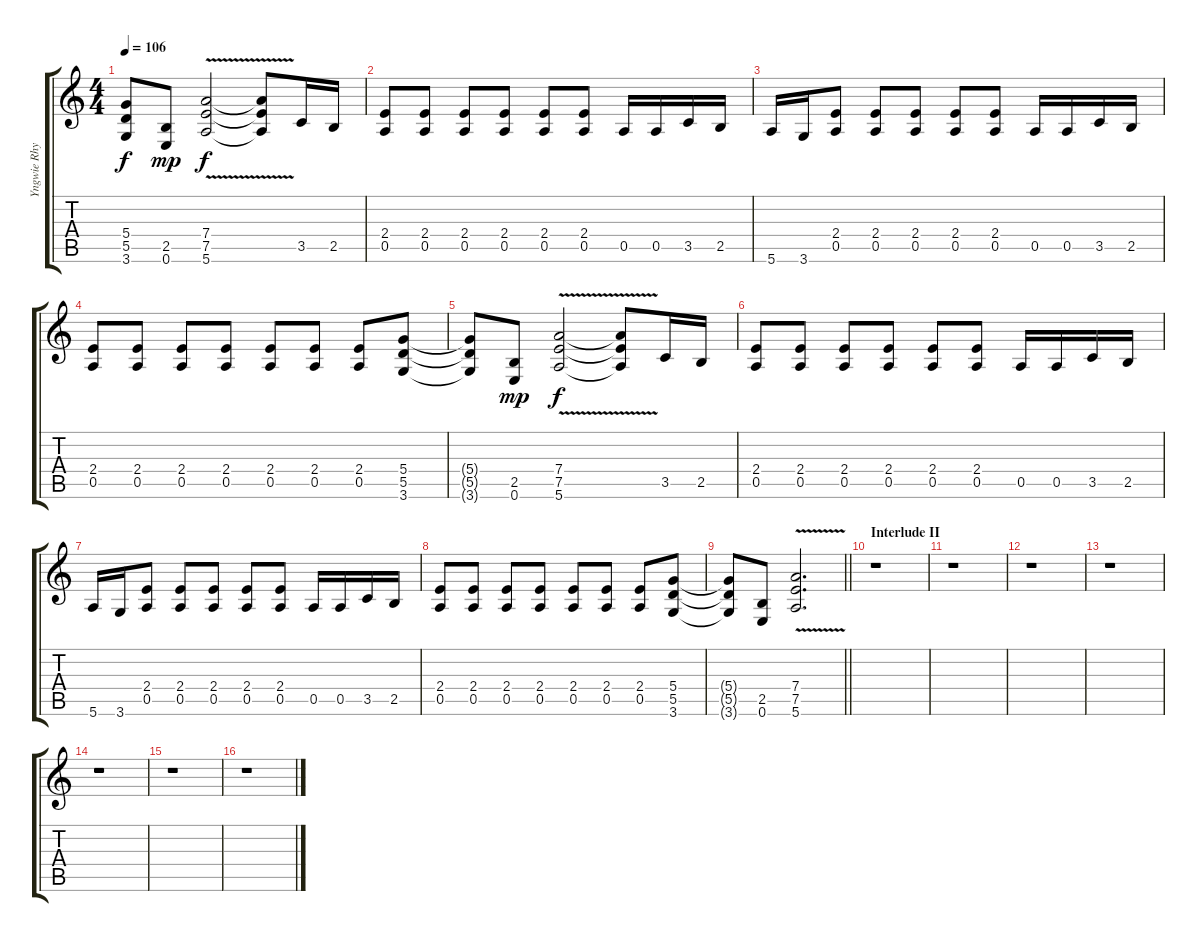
\track ("Yngwie Rhythm" "Yngwie Rhy") {instrument overdrivenguitar}
\staff {score tabs}
\tuning (E4 B3 G3 D3 A2 E2) {hide}
\ts (4 4)
\tempo 106
\clef g2
\ks c
(5.4{t} 5.5{t} 3.6{t}).8{dy f} (2.5 0.6).8{dy mp} (7.4{v} 7.5{v} 5.6{v}).2{dy f} (7.4{t} 7.5{t} 5.6{t}).8 3.5.16 2.5.16 |
(2.4 0.5).8 (2.4 0.5).8 (2.4 0.5).8 (2.4 0.5).8 (2.4 0.5).8 (2.4 0.5).8 0.5.16 0.5.16 3.5.16 2.5.16 |
5.6.16 3.6.16 (2.4 0.5).8 (2.4 0.5).8 (2.4 0.5).8 (2.4 0.5).8 (2.4 0.5).8 0.5.16 0.5.16 3.5.16 2.5.16 |
(2.4 0.5).8 (2.4 0.5).8 (2.4 0.5).8 (2.4 0.5).8 (2.4 0.5).8 (2.4 0.5).8 (2.4 0.5).8 (5.4 5.5 3.6).8 |
(5.4{t} 5.5{t} 3.6{t}).8 (2.5 0.6).8{dy mp} (7.4{v} 7.5{v} 5.6{v}).2{dy f} (7.4{t} 7.5{t} 5.6{t}).8 3.5.16 2.5.16 |
(2.4 0.5).8 (2.4 0.5).8 (2.4 0.5).8 (2.4 0.5).8 (2.4 0.5).8 (2.4 0.5).8 0.5.16 0.5.16 3.5.16 2.5.16 |
5.6.16 3.6.16 (2.4 0.5).8 (2.4 0.5).8 (2.4 0.5).8 (2.4 0.5).8 (2.4 0.5).8 0.5.16 0.5.16 3.5.16 2.5.16 |
(2.4 0.5).8 (2.4 0.5).8 (2.4 0.5).8 (2.4 0.5).8 (2.4 0.5).8 (2.4 0.5).8 (2.4 0.5).8 (5.4 5.5 3.6).8 |
\barLineRight lightlight
(5.4{t} 5.5{t} 3.6{t}).8 (2.5 0.6).8 (7.4{v} 7.5{v} 5.6{v}).2{d} |
\section ("" "Interlude II")
r.1 |
r.1 |
r.1 |
r.1 |
r.1 |
r.1 |
r.1
